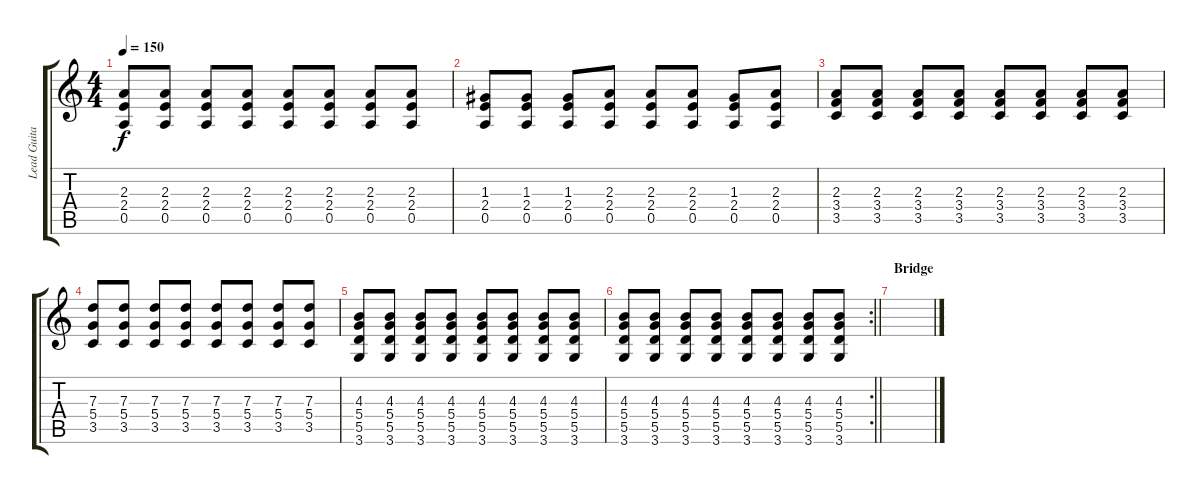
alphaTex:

\track ("Lead Guitar" "Lead Guita") {instrument electricguitarclean}
\staff {score tabs}
\tuning (E4 B3 G3 D3 A2 E2) {hide}
\ts (4 4)
\tempo 150
\clef g2
\ks c
(2.3 2.4 0.5).8{dy f} (2.3 2.4 0.5).8 (2.3 2.4 0.5).8 (2.3 2.4 0.5).8 (2.3 2.4 0.5).8 (2.3 2.4 0.5).8 (2.3 2.4 0.5).8 (2.3 2.4 0.5).8 |
(1.3 2.4 0.5).8 (1.3 2.4 0.5).8 (1.3 2.4 0.5).8 (2.3 2.4 0.5).8 (2.3 2.4 0.5).8 (2.3 2.4 0.5).8 (1.3 2.4 0.5).8 (2.3 2.4 0.5).8 |
(2.3 3.4 3.5).8 (2.3 3.4 3.5).8 (2.3 3.4 3.5).8 (2.3 3.4 3.5).8 (2.3 3.4 3.5).8 (2.3 3.4 3.5).8 (2.3 3.4 3.5).8 (2.3 3.4 3.5).8 |
(7.3 5.4 3.5).8 (7.3 5.4 3.5).8 (7.3 5.4 3.5).8 (7.3 5.4 3.5).8 (7.3 5.4 3.5).8 (7.3 5.4 3.5).8 (7.3 5.4 3.5).8 (7.3 5.4 3.5).8 |
(4.3 5.4 5.5 3.6).8 (4.3 5.4 5.5 3.6).8 (4.3 5.4 5.5 3.6).8 (4.3 5.4 5.5 3.6).8 (4.3 5.4 5.5 3.6).8 (4.3 5.4 5.5 3.6).8 (4.3 5.4 5.5 3.6).8 (4.3 5.4 5.5 3.6).8 |
\rc 2
\barLineRight lightlight
(4.3 5.4 5.5 3.6).8 (4.3 5.4 5.5 3.6).8 (4.3 5.4 5.5 3.6).8 (4.3 5.4 5.5 3.6).8 (4.3 5.4 5.5 3.6).8 (4.3 5.4 5.5 3.6).8 (4.3 5.4 5.5 3.6).8 (4.3 5.4 5.5 3.6).8 |
\section ("" "Bridge")
